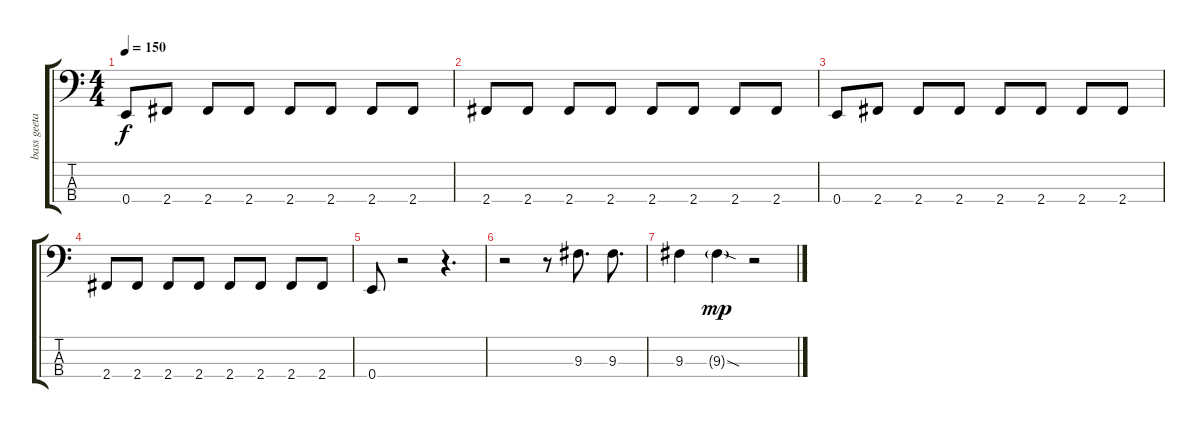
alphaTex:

\track ("bass geetar" "bass geeta") {instrument electricbasspick}
\staff {score tabs}
\tuning (G2 D2 A1 E1) {hide}
\ts (4 4)
\tempo 150
\clef f4
\ks c
0.4.8{dy f} 2.4.8 2.4.8 2.4.8 2.4.8 2.4.8 2.4.8 2.4.8 |
2.4.8 2.4.8 2.4.8 2.4.8 2.4.8 2.4.8 2.4.8 2.4.8 |
0.4.8 2.4.8 2.4.8 2.4.8 2.4.8 2.4.8 2.4.8 2.4.8 |
2.4.8 2.4.8 2.4.8 2.4.8 2.4.8 2.4.8 2.4.8 2.4.8 |
0.4.8 r.2 r.4{d} |
r.2 r.8 9.3.8{d} 9.3.8{d} |
9.3.4 9.3{sod g}.4{dy mp} r.2
